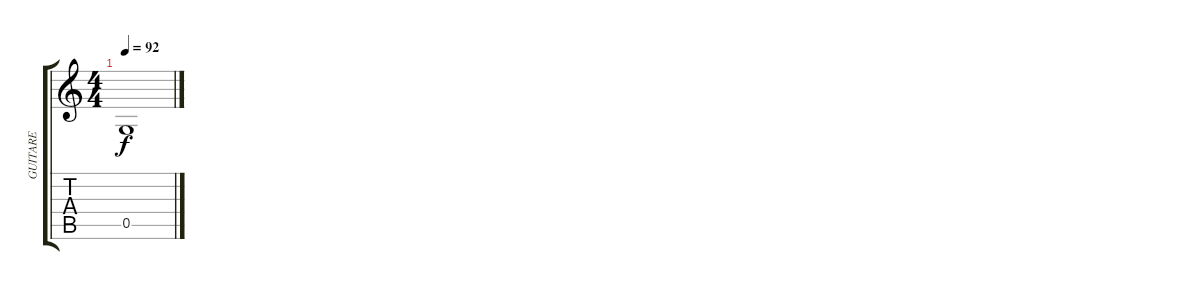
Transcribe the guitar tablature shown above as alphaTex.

\track ("GUITARE" "GUITARE") {instrument acousticguitarnylon}
\staff {score tabs}
\tuning (D4 Bb3 G3 D3 G2 D2) {hide}
\ts (4 4)
\tempo 92
\clef g2
\ks c
0.5.1{dy f}
